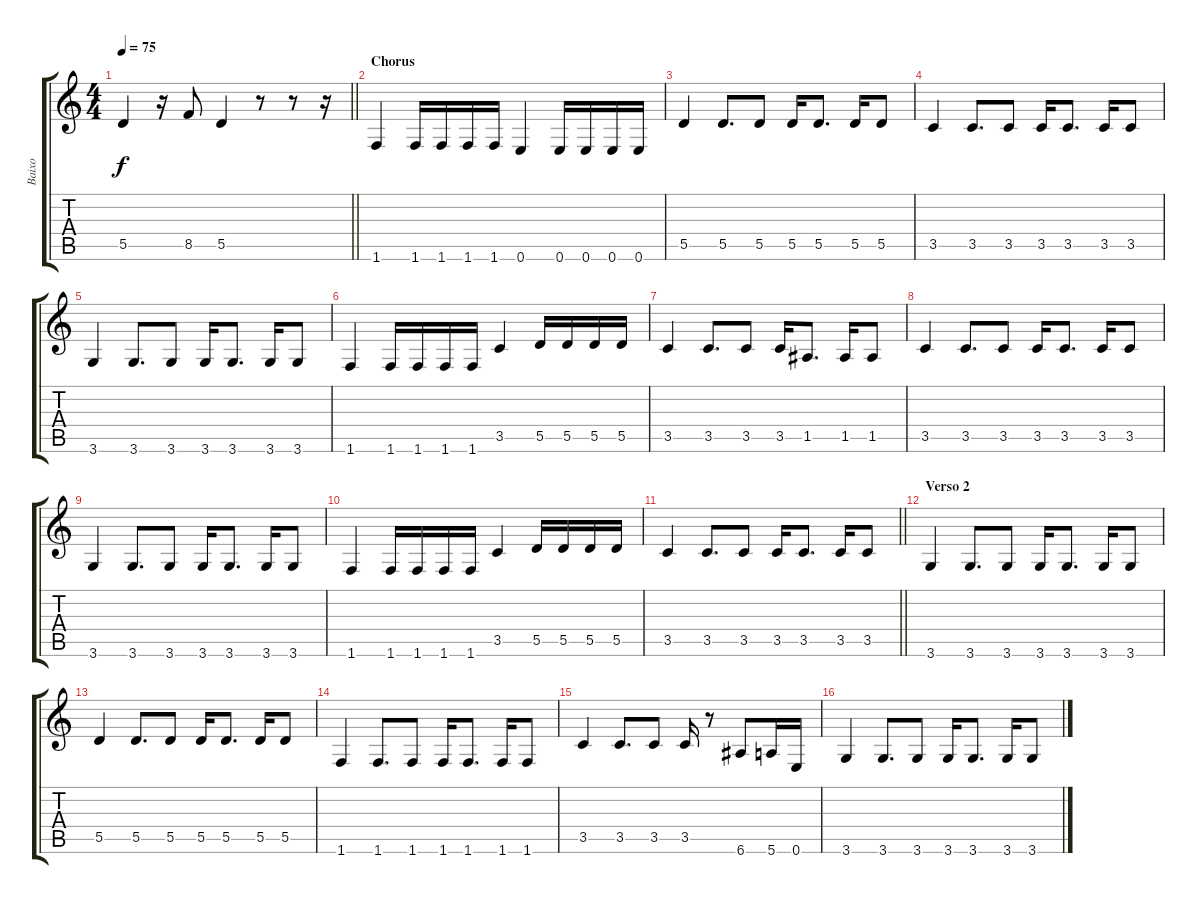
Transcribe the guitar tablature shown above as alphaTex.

\track ("Baixo" "Baixo") {instrument electricbassfinger}
\staff {score tabs}
\tuning (E4 B3 G3 D3 A2 E2) {hide}
\ts (4 4)
\tempo 75
\clef g2
\barLineRight lightlight
\ks c
5.5.4{dy f} r.16 8.5.8 5.5.4 r.8 r.8 r.16 |
\section ("" "Chorus")
1.6.4 1.6.16 1.6.16 1.6.16 1.6.16 0.6.4 0.6.16 0.6.16 0.6.16 0.6.16 |
5.5.4 5.5.8{d} 5.5.8 5.5.16 5.5.8{d} 5.5.16 5.5.8 |
3.5.4 3.5.8{d} 3.5.8 3.5.16 3.5.8{d} 3.5.16 3.5.8 |
3.6.4 3.6.8{d} 3.6.8 3.6.16 3.6.8{d} 3.6.16 3.6.8 |
1.6.4 1.6.16 1.6.16 1.6.16 1.6.16 3.5.4 5.5.16 5.5.16 5.5.16 5.5.16 |
3.5.4 3.5.8{d} 3.5.8 3.5.16 1.5.8{d} 1.5.16 1.5.8 |
3.5.4 3.5.8{d} 3.5.8 3.5.16 3.5.8{d} 3.5.16 3.5.8 |
3.6.4 3.6.8{d} 3.6.8 3.6.16 3.6.8{d} 3.6.16 3.6.8 |
1.6.4 1.6.16 1.6.16 1.6.16 1.6.16 3.5.4 5.5.16 5.5.16 5.5.16 5.5.16 |
\barLineRight lightlight
3.5.4 3.5.8{d} 3.5.8 3.5.16 3.5.8{d} 3.5.16 3.5.8 |
\section ("" "Verso 2")
3.6.4 3.6.8{d} 3.6.8 3.6.16 3.6.8{d} 3.6.16 3.6.8 |
5.5.4 5.5.8{d} 5.5.8 5.5.16 5.5.8{d} 5.5.16 5.5.8 |
1.6.4 1.6.8{d} 1.6.8 1.6.16 1.6.8{d} 1.6.16 1.6.8 |
3.5.4 3.5.8{d} 3.5.8 3.5.16 r.8 6.6.8 5.6.16 0.6.16 |
3.6.4 3.6.8{d} 3.6.8 3.6.16 3.6.8{d} 3.6.16 3.6.8
